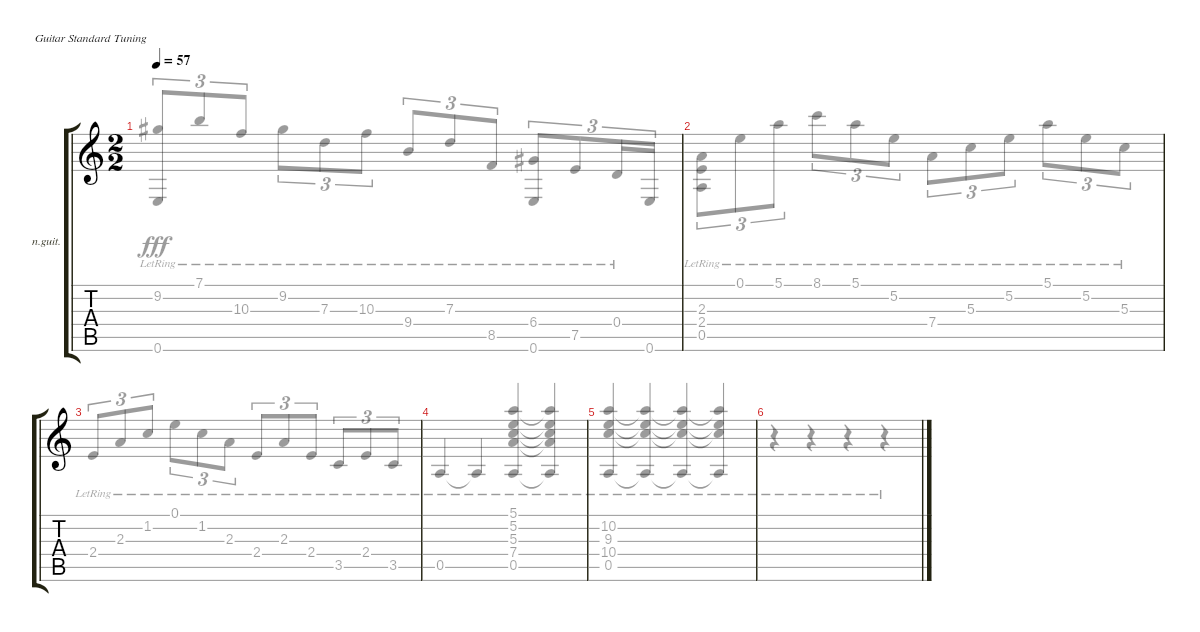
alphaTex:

\bracketExtendMode groupsimilarinstruments
\firstSystemTrackNameOrientation horizontal
\otherSystemsTrackNameOrientation horizontal
\extendBarLines
\chordDiagramsInScore
\track ("Track 1" "n.guit.") {instrument acousticguitarnylon}
\staff {score tabs}
\tuning (E4 B3 G3 D3 A2 E2)
\voice
\ts (2 2)
\tempo 57
\clef g2
\ks c
|
|
|
|
|
\voice
\clef g2
\ks c
(9.2{lr acc #} 0.6{lr}).8{tu (3 2) dy fff beam Up} 7.1{lr}.8{tu (3 2) beam Up} 10.3{lr}.8{tu (3 2) beam Up} 9.2{lr acc #}.8{tu (3 2) beam Down} 7.3{lr}.8{tu (3 2) beam Down} 10.3{lr}.8{tu (3 2) beam Down} 9.4{lr}.8{tu (3 2) beam Up} 7.3{lr}.8{tu (3 2) beam Up} 8.5{lr}.8{tu (3 2) beam Up} (6.4{lr acc #} 0.6{lr}).8{tu (3 2) beam Up} 7.5{lr}.8{tu (3 2) beam Up} 0.4{lr}.16{tu (3 2) beam Up} 0.6.16{tu (3 2) beam Up} |
(2.3{lr} 2.4{lr} 0.5{lr}).8{tu (3 2) beam Down} 0.1{lr}.8{tu (3 2) beam Down} 5.1{lr}.8{tu (3 2) beam Down} 8.1{lr}.8{tu (3 2) beam Down} 5.1{lr}.8{tu (3 2) beam Down} 5.2{lr}.8{tu (3 2) beam Down} 7.4{lr}.8{tu (3 2) beam Down} 5.3{lr}.8{tu (3 2) beam Down} 5.2{lr}.8{tu (3 2) beam Down} 5.1{lr}.8{tu (3 2) beam Down} 5.2{lr}.8{tu (3 2) beam Down} 5.3{lr}.8{tu (3 2) beam Down} |
2.4{lr}.8{tu (3 2) beam Up} 2.3{lr}.8{tu (3 2) beam Up} 1.2{lr}.8{tu (3 2) beam Up} 0.1{lr}.8{tu (3 2) beam Down} 1.2{lr}.8{tu (3 2) beam Down} 2.3{lr}.8{tu (3 2) beam Down} 2.4{lr}.8{tu (3 2) beam Up} 2.3{lr}.8{tu (3 2) beam Up} 2.4{lr}.8{tu (3 2) beam Up} 3.5{lr}.8{tu (3 2) beam Up} 2.4{lr}.8{tu (3 2) beam Up} 3.5{lr}.8{tu (3 2) beam Up} |
0.5{lr}.4{beam Up} 0.5{lr t}.4{beam Up} (5.1{lr} 5.2{lr} 5.3{lr} 7.4 0.5).4{beam Up} (5.1{lr t} 5.2{lr t} 5.3{lr t} 7.4{t} 0.5{t}).4{beam Up} |
(10.2{lr} 9.3{lr} 10.4{lr} 0.5).4{beam Up} (10.2{lr t} 9.3{lr t} 10.4{lr t} 0.5{t}).4{beam Up} (10.2{lr t} 9.3{lr t} 10.4{lr t} 0.5{t}).4{beam Up} (10.2{lr t} 9.3{lr t} 10.4{lr t} 0.5{t}).4{beam Up} |
r.4{beam Down} r.4{beam Down} r.4{beam Down} r.4{beam Down}
